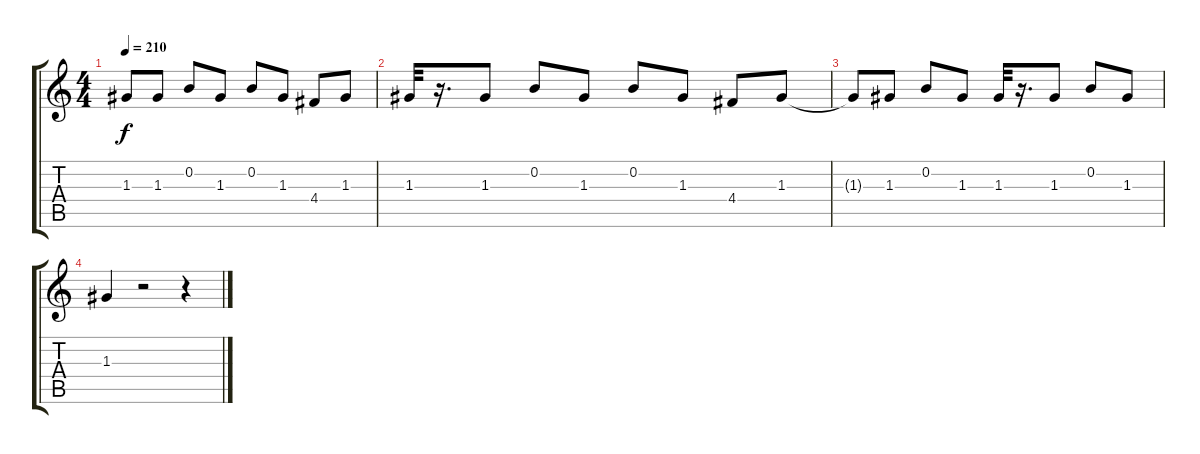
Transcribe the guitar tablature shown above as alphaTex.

\track "" {instrument overdrivenguitar}
\staff {score tabs}
\tuning (E4 B3 G3 D3 A2 E2) {hide}
\ts (4 4)
\tempo 210
\clef g2
\ks c
1.3{t}.8{dy f} 1.3.8 0.2.8 1.3.8 0.2.8 1.3.8 4.4.8 1.3.8 |
1.3.32 r.16{d} 1.3.8 0.2.8 1.3.8 0.2.8 1.3.8 4.4.8 1.3.8 |
1.3{t}.8 1.3.8 0.2.8 1.3.8 1.3.32 r.16{d} 1.3.8 0.2.8 1.3.8 |
1.3.4 r.2 r.4
